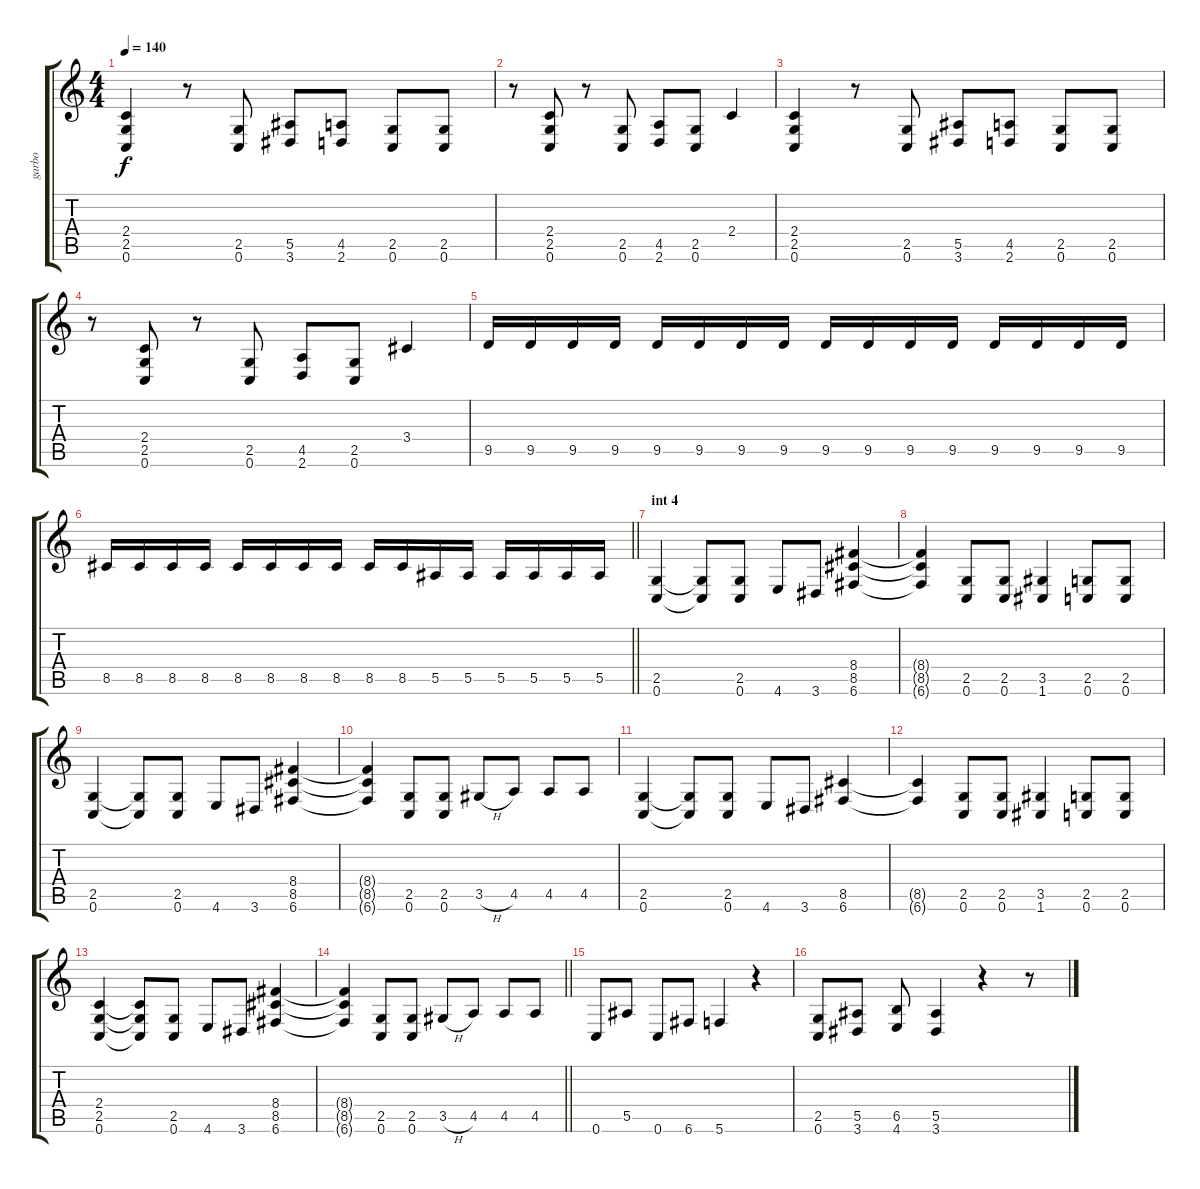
\track ("garbo" "garbo") {solo instrument overdrivenguitar}
\staff {score tabs}
\tuning (C4 G3 Eb3 Bb2 F2 C2) {hide}
\ts (4 4)
\tempo 140
\clef g2
\ks c
(2.4 2.5 0.6).4{dy f} r.8 (2.5 0.6).8 (5.5 3.6).8 (4.5 2.6).8 (2.5 0.6).8 (2.5 0.6).8 |
r.8 (2.4 2.5 0.6).8 r.8 (2.5 0.6).8 (4.5 2.6).8 (2.5 0.6).8 2.4.4 |
(2.4 2.5 0.6).4 r.8 (2.5 0.6).8 (5.5 3.6).8 (4.5 2.6).8 (2.5 0.6).8 (2.5 0.6).8 |
r.8 (2.4 2.5 0.6).8 r.8 (2.5 0.6).8 (4.5 2.6).8 (2.5 0.6).8 3.4.4 |
9.5.16 9.5.16 9.5.16 9.5.16 9.5.16 9.5.16 9.5.16 9.5.16 9.5.16 9.5.16 9.5.16 9.5.16 9.5.16 9.5.16 9.5.16 9.5.16 |
\barLineRight lightlight
8.5.16 8.5.16 8.5.16 8.5.16 8.5.16 8.5.16 8.5.16 8.5.16 8.5.16 8.5.16 5.5.16 5.5.16 5.5.16 5.5.16 5.5.16 5.5.16 |
\section ("" "int 4")
(2.5 0.6).4 (2.5{t} 0.6{t}).8 (2.5 0.6).8 4.6.8 3.6.8 (8.4 8.5 6.6).4 |
(8.4{t} 8.5{t} 6.6{t}).4 (2.5 0.6).8 (2.5 0.6).8 (3.5 1.6).4 (2.5 0.6).8 (2.5 0.6).8 |
(2.5 0.6).4 (2.5{t} 0.6{t}).8 (2.5 0.6).8 4.6.8 3.6.8 (8.4 8.5 6.6).4 |
(8.4{t} 8.5{t} 6.6{t}).4 (2.5 0.6).8 (2.5 0.6).8 3.5{h}.8 4.5.8 4.5.8 4.5.8 |
(2.5 0.6).4 (2.5{t} 0.6{t}).8 (2.5 0.6).8 4.6.8 3.6.8 (8.5 6.6).4 |
(8.5{t} 6.6{t}).4 (2.5 0.6).8 (2.5 0.6).8 (3.5 1.6).4 (2.5 0.6).8 (2.5 0.6).8 |
(2.4 2.5 0.6).4 (2.4{t} 2.5{t} 0.6{t}).8 (2.5 0.6).8 4.6.8 3.6.8 (8.4 8.5 6.6).4 |
\barLineRight lightlight
(8.4{t} 8.5{t} 6.6{t}).4 (2.5 0.6).8 (2.5 0.6).8 3.5{h}.8 4.5.8 4.5.8 4.5.8 |
0.6.8 5.5.8 0.6.8 6.6.8 5.6.4 r.4 |
(2.5 0.6).8 (5.5 3.6).8 (6.5 4.6).8 (5.5 3.6).4 r.4 r.8
